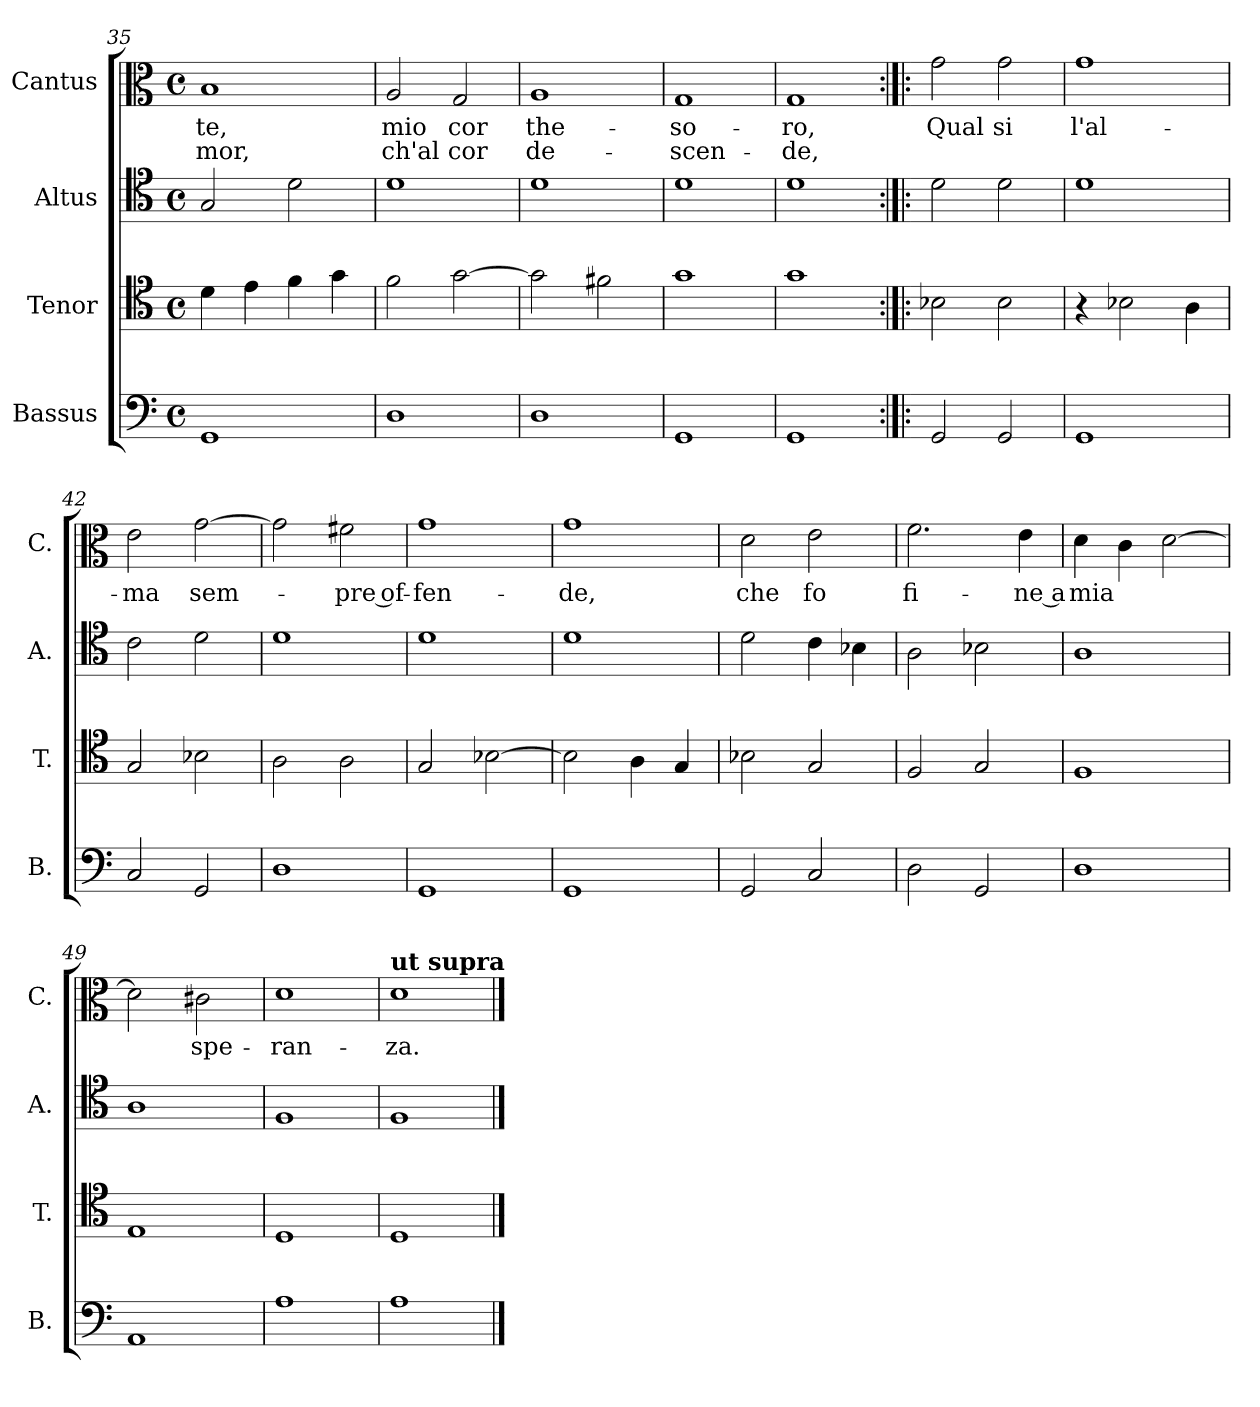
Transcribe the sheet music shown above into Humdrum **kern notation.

**kern	**kern	**kern	**kern	**text	**text
*part4	*part3	*part2	*part1	*part1	*part1
*staff4	*staff3	*staff2	*staff1	*staff1	*staff1
*I"Bassus	*I"Tenor	*I"Altus	*I"Cantus	*	*
*I'B.	*I'T.	*I'A.	*I'C.	*	*
*clefF4	*clefC4	*clefC4	*clefC3	*	*
*k[]	*k[]	*k[]	*k[]	*	*
*M4/4	*M4/4	*M4/4	*M4/4	*	*
*met(c)	*met(c)	*met(c)	*met(c)	*	*
=35	=35	=35	=35	=35	=35
!	!	!	!	!LO:LY:b	!LO:LY:b
1GG	4d\	2G/	1B	te,	-mor,
.	4e\	.	.	.	.
.	4f\	2d\	.	.	.
.	4g\	.	.	.	.
=36	=36	=36	=36	=36	=36
!	!	!	!	!LO:LY:b	!LO:LY:b
1D	2f\	1d	2A/	mio	ch'al
!	!	!	!	!LO:LY:b	!LO:LY:b
.	[2g\	.	2G/	cor	cor
=37	=37	=37	=37	=37	=37
!	!	!	!	!LO:LY:b	!LO:LY:b
1D	2g\]	1d	1A	the-	de-
.	2f#X\	.	.	.	.
=38	=38	=38	=38	=38	=38
!	!	!	!	!LO:LY:b	!LO:LY:b
1GG	1g	1d	1G	-so-	-scen-
=39	=39	=39	=39	=39	=39
!	!	!	!	!LO:LY:b	!LO:LY:b
1GG	1g	1d	1G	-ro,	-de,
!!LO:LB:g=z
=40:|!|:	=40:|!|:	=40:|!|:	=40:|!|:	=40:|!|:	=40:|!|:
!	!	!	!	!LO:LY:b	!
2GG/	2B-X\	2d\	2g\	Qual	.
!	!	!	!	!LO:LY:b	!
2GG/	2B-\	2d\	2g\	si	.
=41	=41	=41	=41	=41	=41
!	!	!	!	!LO:LY:b	!
1GG	4r	1d	1g	l'al-	.
.	2B-X\	.	.	.	.
.	4A\	.	.	.	.
=42	=42	=42	=42	=42	=42
!	!	!	!	!LO:LY:b	!
2C/	2G/	2c\	2e\	-ma	.
!	!	!	!	!LO:LY:b	!
2GG/	2B-X\	2d\	[2g\	sem-	.
=43	=43	=43	=43	=43	=43
1D	2A\	1d	2g\]	.	.
!	!	!	!	!LO:LY:b	!
.	2A\	.	2f#X\	-pre of-	.
=44	=44	=44	=44	=44	=44
!	!	!	!	!LO:LY:b	!
1GG	2G/	1d	1g	-fen-	.
.	[2B-X\	.	.	.	.
=45	=45	=45	=45	=45	=45
!	!	!	!	!LO:LY:b	!
1GG	2B-\]	1d	1g	-de,	.
.	4A\	.	.	.	.
.	4G/	.	.	.	.
=46	=46	=46	=46	=46	=46
!	!	!	!	!LO:LY:b	!
2GG/	2B-X\	2d\	2d\	che	.
!	!	!	!	!LO:LY:b	!
2C/	2G/	4c\	2e\	fo	.
.	.	4B-X\	.	.	.
=47	=47	=47	=47	=47	=47
!	!	!	!	!LO:LY:b	!
2D\	2F/	2A\	2.f\	fi-	.
2GG/	2G/	2B-X\	.	.	.
!	!	!	!	!LO:LY:b	!
.	.	.	4e\	-ne a	.
=48	=48	=48	=48	=48	=48
!	!	!	!	!LO:LY:b	!
1D	1F	1A	4d\	-mia	.
.	.	.	4c\	.	.
.	.	.	[2d\	.	.
!!LO:PB:g=z
=49	=49	=49	=49	=49	=49
1AA	1E	1A	2d\]	.	.
!	!	!	!	!LO:LY:b	!
.	.	.	2c#X\	spe-	.
=50	=50	=50	=50	=50	=50
!	!	!	!	!LO:LY:b	!
1A	1D	1F	1d	-ran-	.
=51	=51	=51	=51	=51	=51
!	!	!	!LO:TX:B:t=ut supra	!	!
!	!	!	!	!LO:LY:b	!
1A	1D	1F	1d	-za.	.
==	==	==	==	==	==
*-	*-	*-	*-	*-	*-
